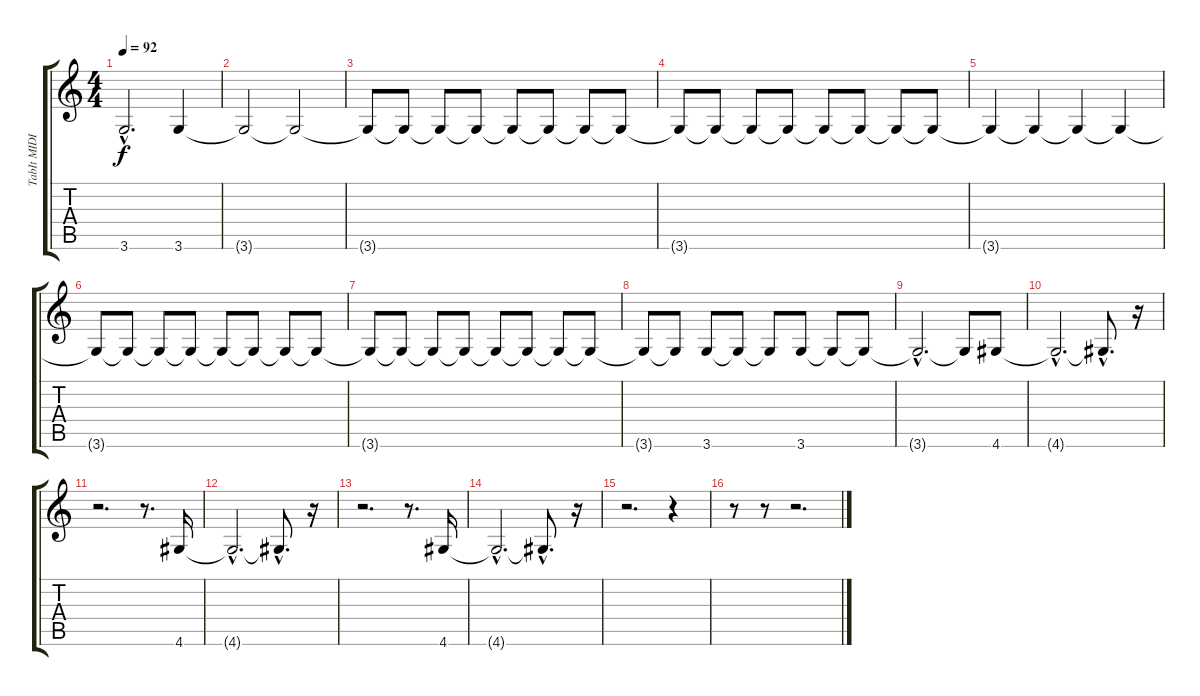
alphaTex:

\track ("TabIt MIDI - Track 3" "TabIt MIDI") {instrument electricbassfinger}
\staff {score tabs}
\tuning (E4 B3 G3 D3 A2 E2) {hide}
\ts (4 4)
\tempo 92
\clef g2
\ks c
3.6{hac t}.2{d dy f} 3.6.4 |
3.6{t}.2 3.6{t}.2 |
3.6{t}.8 3.6{t}.8 3.6{t}.8 3.6{t}.8 3.6{t}.8 3.6{t}.8 3.6{t}.8 3.6{t}.8 |
3.6{t}.8 3.6{t}.8 3.6{t}.8 3.6{t}.8 3.6{t}.8 3.6{t}.8 3.6{t}.8 3.6{t}.8 |
3.6{t}.4 3.6{t}.4 3.6{t}.4 3.6{t}.4 |
3.6{t}.8 3.6{t}.8 3.6{t}.8 3.6{t}.8 3.6{t}.8 3.6{t}.8 3.6{t}.8 3.6{t}.8 |
3.6{t}.8 3.6{t}.8 3.6{t}.8 3.6{t}.8 3.6{t}.8 3.6{t}.8 3.6{t}.8 3.6{t}.8 |
3.6{t}.8 3.6{t}.8 3.6.8 3.6{t}.8 3.6{t}.8 3.6.8 3.6{t}.8 3.6{t}.8 |
3.6{hac t}.2{d} 3.6{t}.8 4.6.8 |
4.6{hac t}.2{d} 4.6{hac t}.8{d} r.16 |
r.2{d} r.8{d} 4.6.16 |
4.6{hac t}.2{d} 4.6{hac t}.8{d} r.16 |
r.2{d} r.8{d} 4.6.16 |
4.6{hac t}.2{d} 4.6{hac t}.8{d} r.16 |
r.2{d} r.4 |
r.8 r.8 r.2{d}
